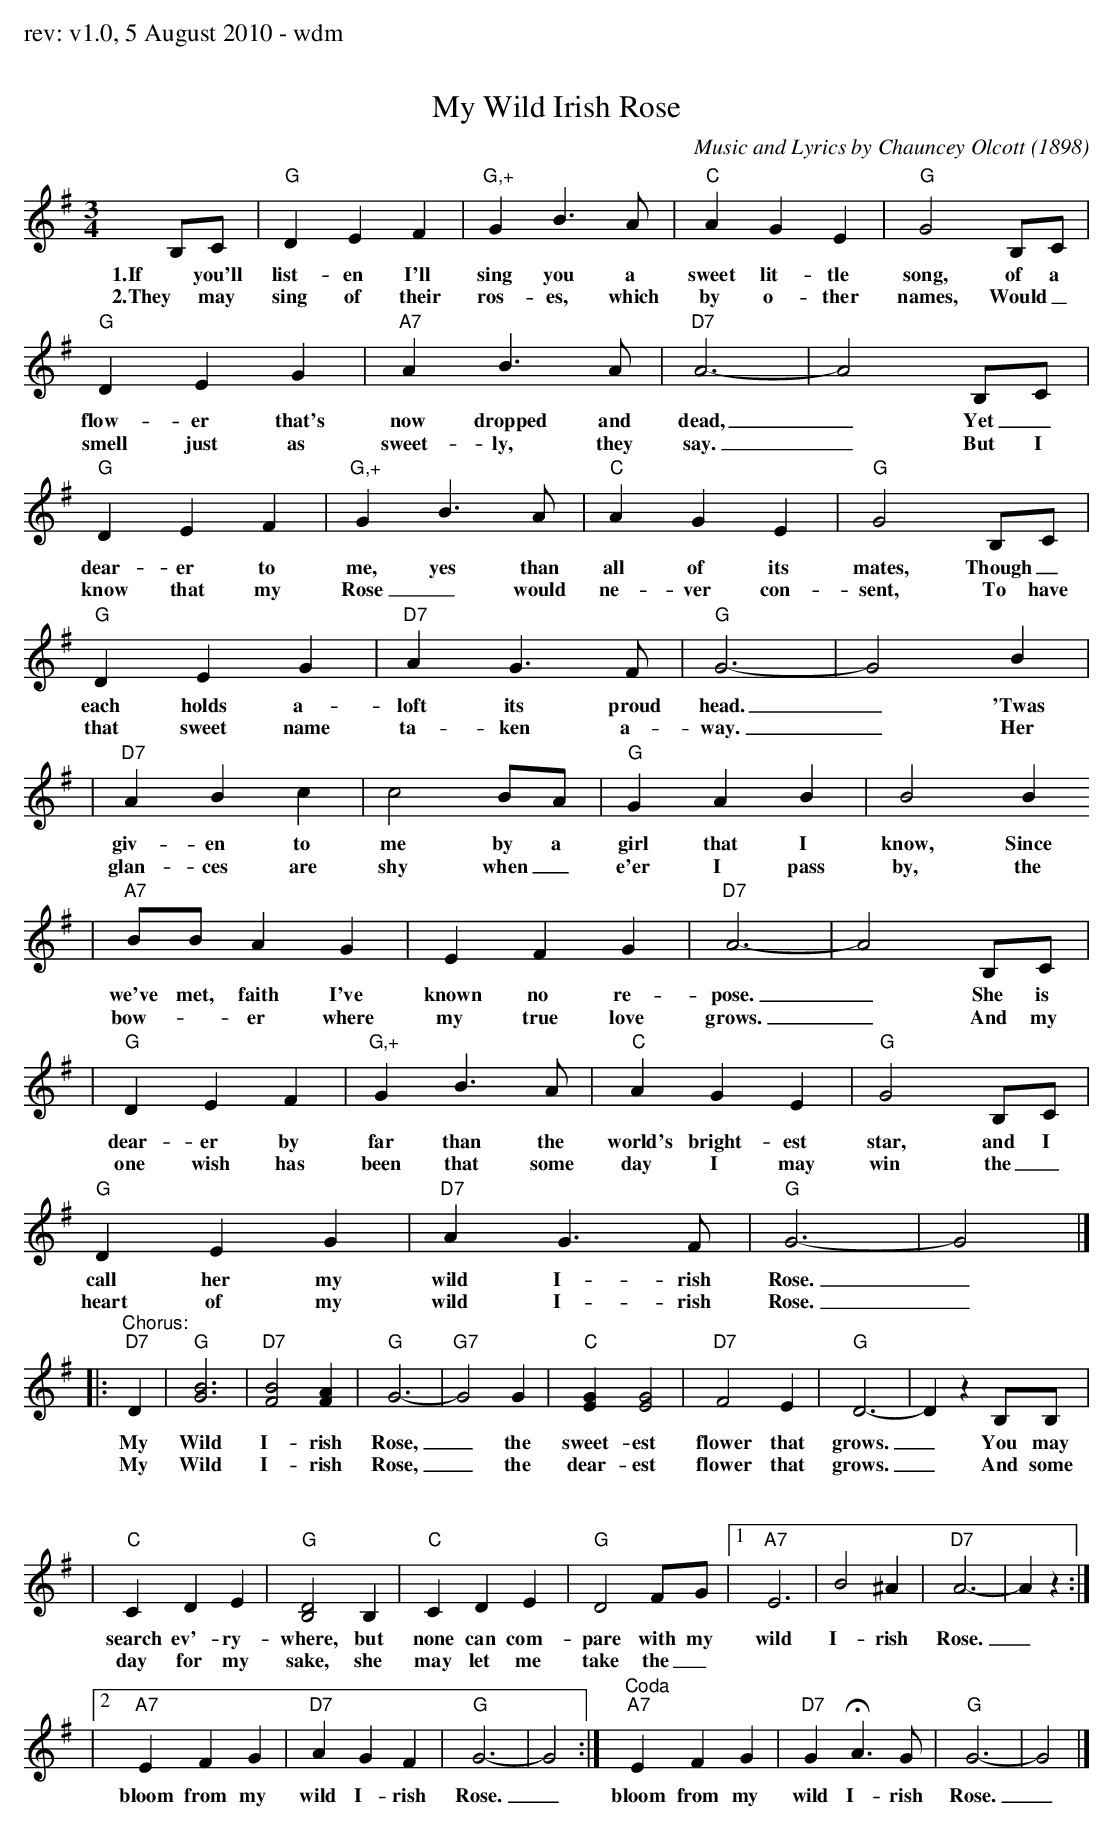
X:1
T: My Wild Irish Rose
C: Music and Lyrics by Chauncey Olcott (1898)
M: 3/4
L: 1/4
K: G
B,/C/ |\
w:1.If you'll
w:2.They may sing of their roses, which by other names,
"G"DEF | "G,+"GB>A | "C"AGE | "G"G2B,/C/ |
w:list-en I'll sing you a sweet lit-tle song, of a
w:sing of their ros-es, which by o-ther names, Would_
"G"DEG | "A7"AB>A |"D7"A3- | A2 B,/C/ |
w:flow-er that's now dropped and dead,_ Yet_
w: smell just as sweet-ly, they say._ But I
"G"DEF | "G,+"GB>A | "C"AGE | "G"G2B,/C/ |
w:dear-er to me, yes than all of its mates, Though_
w:know that my Rose_ would ne-ver con-sent, To have
"G"DEG | "D7"AG>F | "G"G3- | G2B     |
w:each holds a-loft its proud head._ 'Twas
w:that sweet name ta-ken a-way._ Her
|"D7"ABc |   c2B/A/ | "G"GAB |    B2B
w:giv-en to me by a girl that I know, Since
w:glan-ces are shy when_ e'er I pass by, the
|"A7"B/B/AG |     EFG  |"D7"A3- | A2B,/C/  |
w:we've met, faith I've known no re-pose._ She is
w:bow--er where my true love grows._ And my
| "G"DEF | "G,+"GB>A | "C"AGE | "G"G2B,/C/ |
w:dear-er by far than the world's bright-est star, and I
w:one wish has been that some day I may win the_
"G"DEG | "D7"AG>F | "G"G3- | G2     |]
w:call her my wild I-rish Rose._
w:heart of my wild I-rish Rose._
|: "^Chorus:""D7"D \
w:My
w:My
| "G"[GB]3 | "D7"[FB]2 [FA] | "G"G3- | "G7"G2G | "C"[EG][EG]2 | "D7"F2E | "G"D3- | D z B,/B,/ |
w: Wild I-rish Rose,_ the sweet-est flower that grows._ You may
w: Wild I-rish Rose,_ the dear-est flower that grows._ And some
| "C"CDE | "G"[B,D]2 B, | "C"CDE | "G"D2F/G/ |1 "A7"E3 | B2 ^A | "D7"A3- | A z :|
w:search ev'-ry-where, but none can com-pare with my wild I-rish Rose._
w:day for my sake, she may let me take the_
|2 "A7"EFG | "D7"AGF | "G"G3- | G2 :|"Coda" "A7"EFG | "D7"G!fermata!A3/G/ | "G"G3- | G2 |]
w:bloom from my wild I-rish Rose._ bloom from my wild I-rish Rose._
